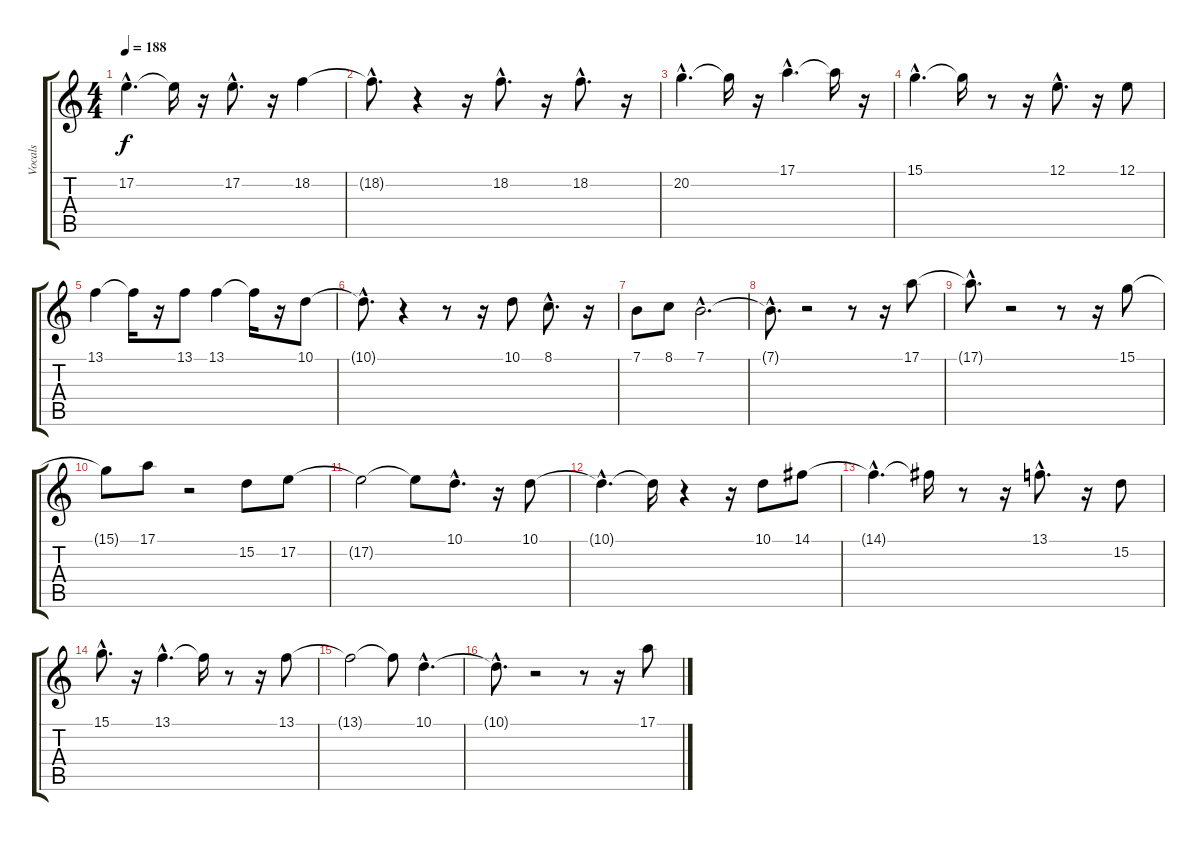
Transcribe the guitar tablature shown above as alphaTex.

\track ("Vocals" "Vocals") {instrument choiraahs}
\staff {score tabs}
\tuning (E4 B3 G3 D3 A2 E2) {hide}
\ts (4 4)
\tempo 188
\clef g2
\ks c
17.2{hac}.4{d dy f} 17.2{t}.16 r.16 17.2{hac}.8{d} r.16 18.2.4 |
18.2{hac t}.8{d} r.4 r.16 18.2{hac}.8{d} r.16 18.2{hac}.8{d} r.16 |
20.2{hac}.4{d} 20.2{t}.16 r.16 17.1{hac}.4{d} 17.1{t}.16 r.16 |
15.1{hac}.4{d} 15.1{t}.16 r.8 r.16 12.1{hac}.8{d} r.16 12.1.8 |
13.1.4 13.1{t}.16 r.16 13.1.8 13.1.4 13.1{t}.16 r.16 10.1.8 |
10.1{hac t}.8{d} r.4 r.8 r.16 10.1.8 8.1{hac}.8{d} r.16 |
7.1.8 8.1.8 7.1{hac}.2{d} |
7.1{hac t}.8{d} r.2 r.8 r.16 17.1.8 |
17.1{hac t}.8{d} r.2 r.8 r.16 15.1.8 |
15.1{t}.8 17.1.8 r.2 15.2.8 17.2.8 |
17.2{t}.2 17.2{t}.8 10.1{hac}.8{d} r.16 10.1.8 |
10.1{hac t}.4{d} 10.1{t}.16 r.4 r.16 10.1.8 14.1.8 |
14.1{hac t}.4{d} 14.1{t}.16 r.8 r.16 13.1{hac}.8{d} r.16 15.2.8 |
15.1{hac}.8{d} r.16 13.1{hac}.4{d} 13.1{t}.16 r.8 r.16 13.1.8 |
13.1{t}.2 13.1{t}.8 10.1{hac}.4{d} |
10.1{hac t}.8{d} r.2 r.8 r.16 17.1.8
